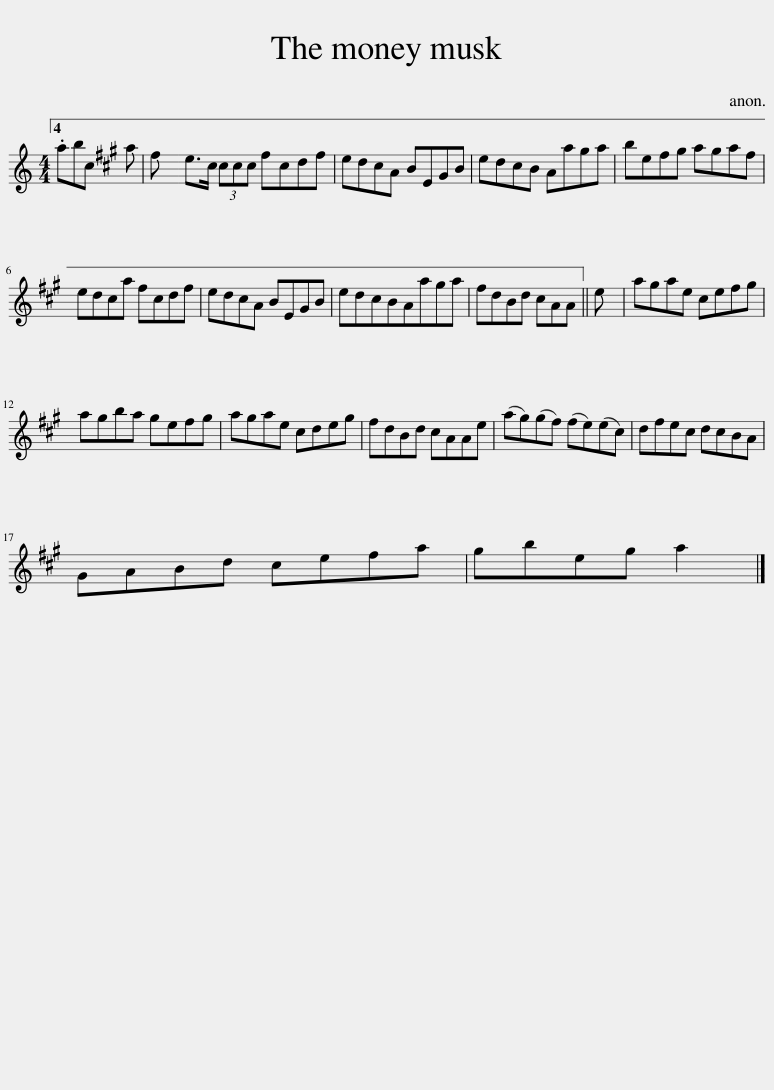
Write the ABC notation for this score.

X:1
L:1/8
M:4/4
I:linebreak $
K:C
V:1 treble
V:1
 .abc a ^f | e>^c (3ccc ^fcdf | ed^cA BE^GB | ed^cB Aa^ga | be^f^g agaf |$ %5
 ed^ca ^fcdf | ed^cA BE^GB | ed^cBAa^ga | ^fdBd ^cAA || e | %10
 a^gae ^ce^fg |$ a^gba ge^fg | a^gae ^cdeg | ^fdBd ^cAAe | (a^g)(g^f) (fe)(e^c) | %15
 d^fe^c dcBA |$ ^GABd ^ce^fa | ^gbeg a2 |] %18
